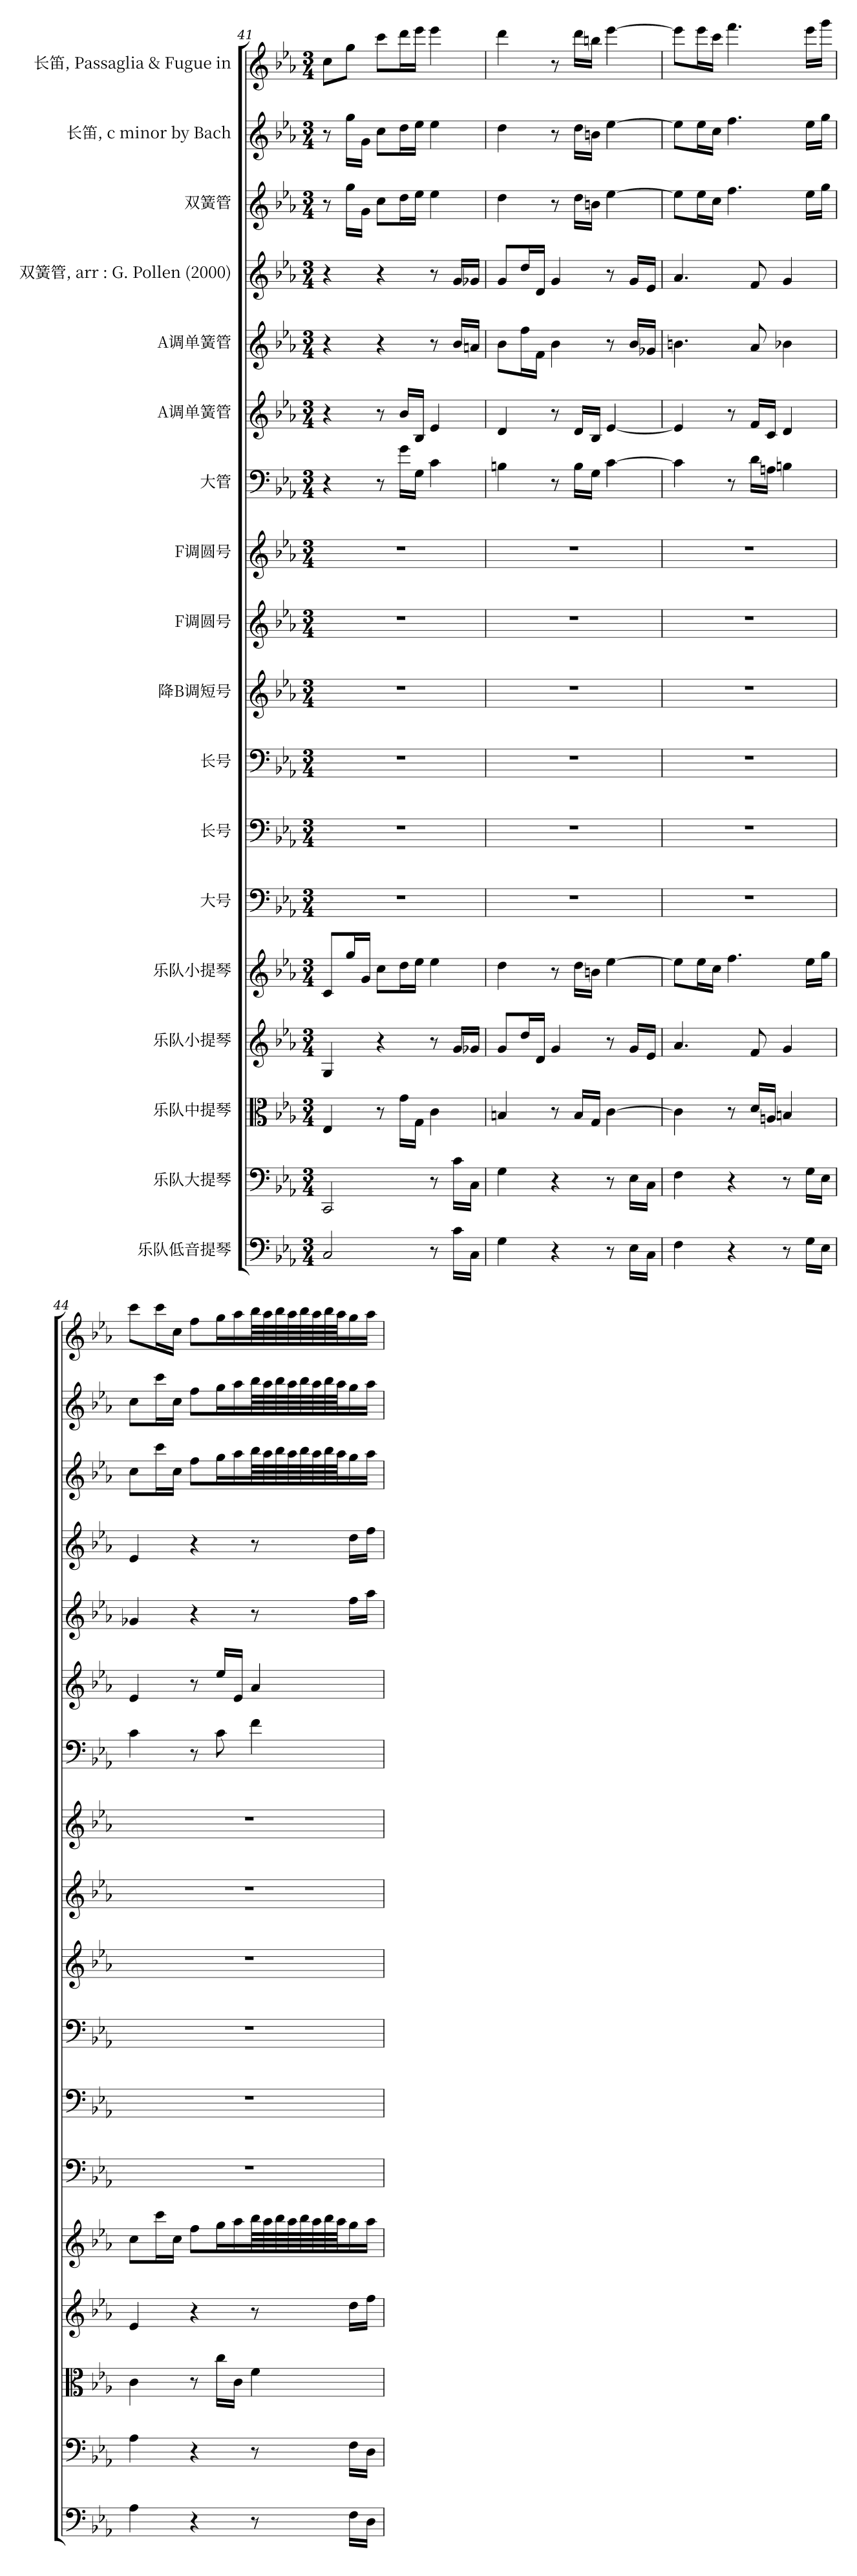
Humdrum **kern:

**kern	**kern	**kern	**kern	**kern	**kern	**kern	**kern	**kern	**kern	**kern	**kern	**kern	**kern	**kern	**kern	**kern	**kern
*part18	*part17	*part16	*part15	*part14	*part13	*part12	*part11	*part10	*part9	*part8	*part7	*part6	*part5	*part4	*part3	*part2	*part1
*staff18	*staff17	*staff16	*staff15	*staff14	*staff13	*staff12	*staff11	*staff10	*staff9	*staff8	*staff7	*staff6	*staff5	*staff4	*staff3	*staff2	*staff1
*I"乐队低音提琴	*I"乐队大提琴	*I"乐队中提琴	*I"乐队小提琴	*I"乐队小提琴	*I"大号	*I"长号	*I"长号	*I"降B调短号	*I"F调圆号	*I"F调圆号	*I"大管	*I"A调单簧管	*I"A调单簧管	*I"双簧管, arr :  G. Pollen (2000)	*I"双簧管	*I"长笛, c minor by Bach	*I"长笛, Passaglia &amp; Fugue in
!!LO:PB:g=z
*clefF4	*clefF4	*clefC3	*clefG2	*clefG2	*clefF4	*clefF4	*clefF4	*clefG2	*clefG2	*clefG2	*clefF4	*clefG2	*clefG2	*clefG2	*clefG2	*clefG2	*clefG2
*ITrd7c12	*	*	*	*	*	*	*	*ITrd1c2	*ITrd4c7	*ITrd4c7	*	*ITrd2c3	*ITrd2c3	*	*	*	*
*k[b-e-a-]	*k[b-e-a-]	*k[b-e-a-]	*k[b-e-a-]	*k[b-e-a-]	*k[b-e-a-]	*k[b-e-a-]	*k[b-e-a-]	*k[b-e-a-d-g-]	*k[b-e-a-d-]	*k[b-e-a-d-]	*k[b-e-a-]	*k[]	*k[]	*k[b-e-a-]	*k[b-e-a-]	*k[b-e-a-]	*k[b-e-a-]
*M3/4	*M3/4	*M3/4	*M3/4	*M3/4	*M3/4	*M3/4	*M3/4	*M3/4	*M3/4	*M3/4	*M3/4	*M3/4	*M3/4	*M3/4	*M3/4	*M3/4	*M3/4
=41	=41	=41	=41	=41	=41	=41	=41	=41	=41	=41	=41	=41	=41	=41	=41	=41	=41
2CC/	2CC/	4E-/	4G/	8c/L	2.r	2.r	2.r	2.r	2.r	2.r	4r	4r	4r	4r	8r	8r	8cc\L
.	.	.	.	16gg/L	.	.	.	.	.	.	.	.	.	.	16gg\LL	16gg\LL	8gg\J
.	.	.	.	16g/JJ	.	.	.	.	.	.	.	.	.	.	16g\JJ	16g\JJ	.
.	.	8r	4r	8cc\L	.	.	.	.	.	.	8r	8r	4r	4r	8cc\L	8cc\L	8ccc\L
.	.	16g\LL	.	16dd\L	.	.	.	.	.	.	16g\LL	16g/LL	.	.	16dd\L	16dd\L	16ddd\L
.	.	16G\JJ	.	16ee-\JJ	.	.	.	.	.	.	16G\JJ	16G/JJ	.	.	16ee-\JJ	16ee-\JJ	16eee-\JJ
8r	8r	4c\	8r	4ee-\	.	.	.	.	.	.	4c\	4c/	8r	8r	4ee-\	4ee-\	4eee-\
16C\LL	16c\LL	.	16g/LL	.	.	.	.	.	.	.	.	.	16g/LL	16g/LL	.	.	.
16CC\JJ	16C\JJ	.	16g-X/JJ	.	.	.	.	.	.	.	.	.	16f#X/JJ	16g-X/JJ	.	.	.
=42	=42	=42	=42	=42	=42	=42	=42	=42	=42	=42	=42	=42	=42	=42	=42	=42	=42
4GG\	4G\	4Bn/	8g/L	4dd\	2.r	2.r	2.r	2.r	2.r	2.r	4Bn\	4B/	8g\L	8g/L	4dd\	4dd\	4ddd\
.	.	.	16dd/L	.	.	.	.	.	.	.	.	.	16dd\L	16dd/L	.	.	.
.	.	.	16d/JJ	.	.	.	.	.	.	.	.	.	16d\JJ	16d/JJ	.	.	.
4r	4r	8r	4g/	8r	.	.	.	.	.	.	8r	8r	4g\	4g/	8r	8r	8r
.	.	16B/LL	.	16dd\LL	.	.	.	.	.	.	16B\LL	16B/LL	.	.	16dd\LL	16dd\LL	16ddd\LL
.	.	16G/JJ	.	16bn\JJ	.	.	.	.	.	.	16G\JJ	16G/JJ	.	.	16bn\JJ	16bn\JJ	16bbn\JJ
8r	8r	[4c\	8r	[4ee-\	.	.	.	.	.	.	[4c\	[4c/	8r	8r	[4ee-\	[4ee-\	[4eee-\
16EE-\LL	16E-\LL	.	16g/LL	.	.	.	.	.	.	.	.	.	16g/LL	16g/LL	.	.	.
16CC\JJ	16C\JJ	.	16e-/JJ	.	.	.	.	.	.	.	.	.	16e-X/JJ	16e-/JJ	.	.	.
=43	=43	=43	=43	=43	=43	=43	=43	=43	=43	=43	=43	=43	=43	=43	=43	=43	=43
4FF\	4F\	4c\]	4.a-/	8ee-\L]	2.r	2.r	2.r	2.r	2.r	2.r	4c\]	4c/]	4.g#X\	4.a-/	8ee-\L]	8ee-\L]	8eee-\L]
.	.	.	.	16ee-\L	.	.	.	.	.	.	.	.	.	.	16ee-\L	16ee-\L	16eee-\L
.	.	.	.	16cc\JJ	.	.	.	.	.	.	.	.	.	.	16cc\JJ	16cc\JJ	16ccc\JJ
4r	4r	8r	.	4.ff\	.	.	.	.	.	.	8r	8r	.	.	4.ff\	4.ff\	4.fff\
.	.	16d/LL	8f/	.	.	.	.	.	.	.	16d\LL	16d/LL	8f/	8f/	.	.	.
.	.	16An/JJ	.	.	.	.	.	.	.	.	16An\JJ	16A/JJ	.	.	.	.	.
8r	8r	4Bn/	4g/	.	.	.	.	.	.	.	4Bn\	4B/	4gn\	4g/	.	.	.
16GG\LL	16G\LL	.	.	16ee-\LL	.	.	.	.	.	.	.	.	.	.	16ee-\LL	16ee-\LL	16eee-\LL
16EE-\JJ	16E-\JJ	.	.	16gg\JJ	.	.	.	.	.	.	.	.	.	.	16gg\JJ	16gg\JJ	16ggg\JJ
!!LO:PB:g=z
=44	=44	=44	=44	=44	=44	=44	=44	=44	=44	=44	=44	=44	=44	=44	=44	=44	=44
4AA-\	4A-\	4c\	4e-/	8cc\L	2.r	2.r	2.r	2.r	2.r	2.r	4c\	4c/	4e-X/	4e-/	8cc\L	8cc\L	8ccc\L
.	.	.	.	16ccc\L	.	.	.	.	.	.	.	.	.	.	16ccc\L	16ccc\L	16ccc\L
.	.	.	.	16cc\JJ	.	.	.	.	.	.	.	.	.	.	16cc\JJ	16cc\JJ	16cc\JJ
4r	4r	8r	4r	8ff\L	.	.	.	.	.	.	8r	8r	4r	4r	8ff\L	8ff\L	8ff\L
.	.	16cc\LL	.	16gg\L	.	.	.	.	.	.	8c\	16cc/LL	.	.	16gg\L	16gg\L	16gg\L
.	.	16c\JJ	.	16aa-\	.	.	.	.	.	.	.	16c/JJ	.	.	16aa-\	16aa-\	16aa-\
8r	8r	4f\	8r	64bb-\LL	.	.	.	.	.	.	4f\	4f/	8r	8r	64bb-\LL	64bb-\LL	64bb-\LL
.	.	.	.	64aa-\	.	.	.	.	.	.	.	.	.	.	64aa-\	64aa-\	64aa-\
.	.	.	.	64bb-\	.	.	.	.	.	.	.	.	.	.	64bb-\	64bb-\	64bb-\
.	.	.	.	64aa-\	.	.	.	.	.	.	.	.	.	.	64aa-\	64aa-\	64aa-\
.	.	.	.	64bb-\	.	.	.	.	.	.	.	.	.	.	64bb-\	64bb-\	64bb-\
.	.	.	.	64aa-\	.	.	.	.	.	.	.	.	.	.	64aa-\	64aa-\	64aa-\
.	.	.	.	64bb-\	.	.	.	.	.	.	.	.	.	.	64bb-\	64bb-\	64bb-\
.	.	.	.	64aa-\JJ	.	.	.	.	.	.	.	.	.	.	64aa-\JJ	64aa-\JJ	64aa-\JJ
16FF\LL	16F\LL	.	16dd\LL	16gg\	.	.	.	.	.	.	.	.	16dd\LL	16dd\LL	16gg\	16gg\	16gg\
16DD\JJ	16D\JJ	.	16ff\JJ	16aa-\JJ	.	.	.	.	.	.	.	.	16ff\JJ	16ff\JJ	16aa-\JJ	16aa-\JJ	16aa-\JJ
=	=	=	=	=	=	=	=	=	=	=	=	=	=	=	=	=	=
*-	*-	*-	*-	*-	*-	*-	*-	*-	*-	*-	*-	*-	*-	*-	*-	*-	*-
